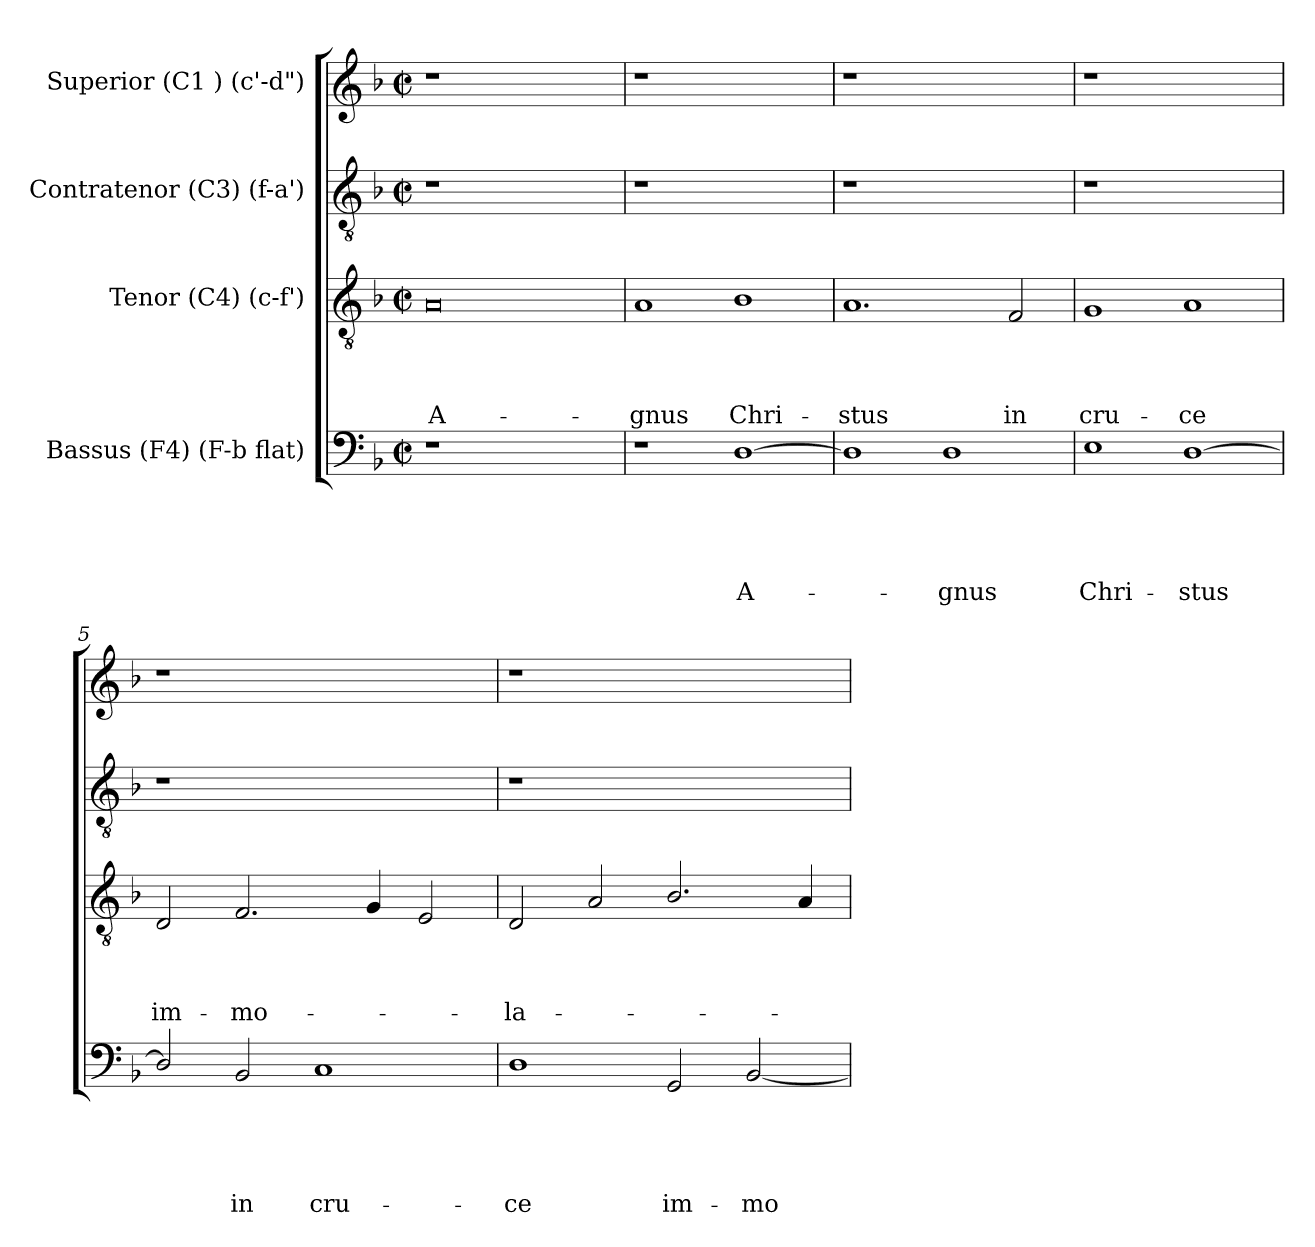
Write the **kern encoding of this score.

**kern	**text	**text	**text	**text	**text	**kern	**text	**text	**text	**text	**kern	**kern
*part4	*part4	*part4	*part4	*part4	*part4	*part3	*part3	*part3	*part3	*part3	*part2	*part1
*staff4	*staff4	*staff4	*staff4	*staff4	*staff4	*staff3	*staff3	*staff3	*staff3	*staff3	*staff2	*staff1
*I"Bassus (F4) (F-b flat)	*	*	*	*	*	*I"Tenor (C4) (c-f')	*	*	*	*	*I"Contratenor (C3) (f-a')	*I"Superior (C1 ) (c'-d")
*clefF4	*	*	*	*	*	*clefGv2	*	*	*	*	*clefGv2	*clefG2
*k[b-]	*	*	*	*	*	*k[b-]	*	*	*	*	*k[b-]	*k[b-]
*F:	*	*	*	*	*	*F:	*	*	*	*	*F:	*F:
*M2/2	*	*	*	*	*	*M2/2	*	*	*	*	*M2/2	*M2/2
*met(c|)	*	*	*	*	*	*met(c|)	*	*	*	*	*met(c|)	*met(c|)
=1	=1	=1	=1	=1	=1	=1	=1	=1	=1	=1	=1	=1
!	!	!	!	!	!	!	!	!	!	!LO:LY:b:rj	!	!
1r	.	.	.	.	.	0A	.	.	.	A-	1r	1r
1ryy	.	.	.	.	.	.	.	.	.	.	1ryy	1ryy
=2	=2	=2	=2	=2	=2	=2	=2	=2	=2	=2	=2	=2
!	!	!	!	!	!	!	!	!	!	!LO:LY:b:rj	!	!
1r	.	.	.	.	.	1A	.	.	.	-gnus	1r	1r
!	!	!	!	!	!LO:LY:b	!	!	!	!	!LO:LY:b:rj	!	!
[<1D	.	.	.	.	A-	1B-	.	.	.	Chri-	1ryy	1ryy
=3	=3	=3	=3	=3	=3	=3	=3	=3	=3	=3	=3	=3
!	!	!	!	!	!	!	!	!	!	!LO:LY:b:rj	!	!
1D]	.	.	.	.	.	1.A	.	.	.	-stus	1r	1r
!	!	!	!	!	!LO:LY:b	!	!	!	!	!	!	!
1D	.	.	.	.	-gnus	.	.	.	.	.	1ryy	1ryy
!	!	!	!	!	!	!	!	!	!	!LO:LY:b:rj	!	!
.	.	.	.	.	.	2F/	.	.	.	in	.	.
=4	=4	=4	=4	=4	=4	=4	=4	=4	=4	=4	=4	=4
!	!	!	!	!	!LO:LY:b	!	!	!	!	!LO:LY:b:rj	!	!
1E	.	.	.	.	Chri-	1G	.	.	.	cru-	1r	1r
!	!	!	!	!	!LO:LY:b	!	!	!	!	!LO:LY:b:rj	!	!
[<1D	.	.	.	.	-stus	1A	.	.	.	-ce	1ryy	1ryy
=5	=5	=5	=5	=5	=5	=5	=5	=5	=5	=5	=5	=5
!	!	!	!	!	!	!	!	!	!	!LO:LY:b:rj	!	!
2D/]	.	.	.	.	.	2D/	.	.	.	im-	1r	1r
!	!	!	!	!	!LO:LY:b	!	!	!	!	!LO:LY:b:rj	!	!
2BB-/	.	.	.	.	in	2.F/	.	.	.	-mo-	.	.
!	!	!	!	!	!LO:LY:b	!	!	!	!	!	!	!
1C	.	.	.	.	cru-	.	.	.	.	.	1ryy	1ryy
.	.	.	.	.	.	4G/	.	.	.	.	.	.
.	.	.	.	.	.	2E/	.	.	.	.	.	.
!!LO:LB:g=z
=6	=6	=6	=6	=6	=6	=6	=6	=6	=6	=6	=6	=6
!	!	!	!	!	!LO:LY:b	!	!	!	!	!LO:LY:b:rj	!	!
1D	.	.	.	.	-ce	2D/	.	.	.	-la-	1r	1r
.	.	.	.	.	.	2A/	.	.	.	.	.	.
!	!	!	!	!	!LO:LY:b	!	!	!	!	!	!	!
2GG/	.	.	.	.	im-	2.B-/	.	.	.	.	1ryy	1ryy
!	!	!	!	!	!LO:LY:b	!	!	!	!	!	!	!
[<2BB-/	.	.	.	.	-mo-	.	.	.	.	.	.	.
.	.	.	.	.	.	4A/	.	.	.	.	.	.
=	=	=	=	=	=	=	=	=	=	=	=	=
*-	*-	*-	*-	*-	*-	*-	*-	*-	*-	*-	*-	*-
